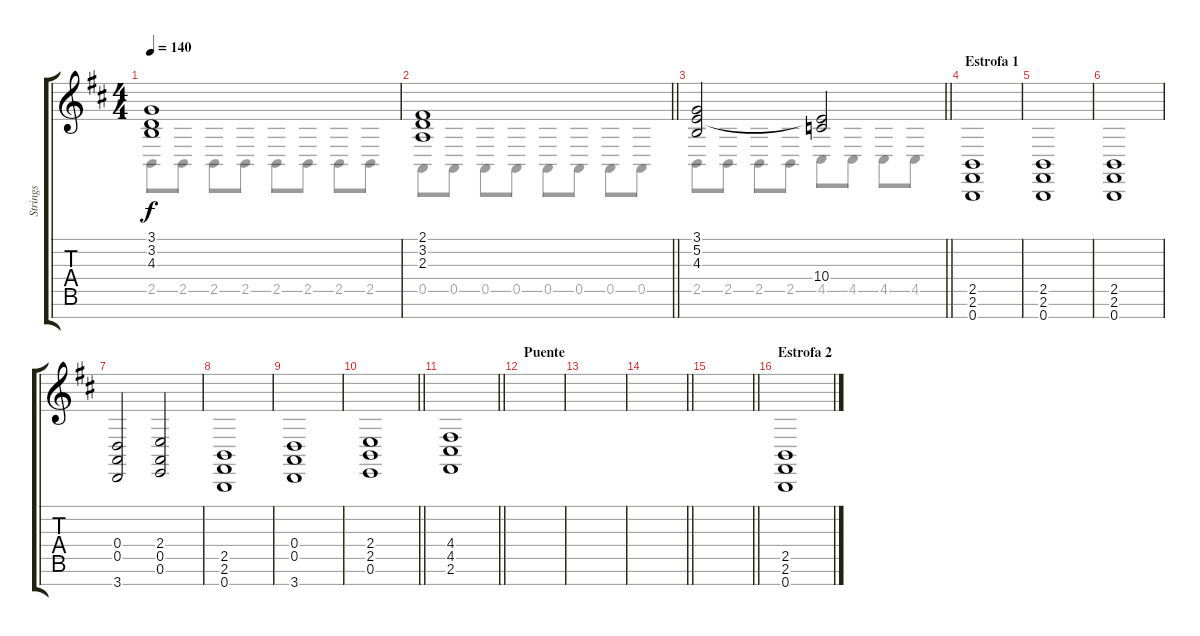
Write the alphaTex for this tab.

\track ("Strings" "Strings") {instrument stringensemble1}
\staff {score tabs}
\tuning (E4 B3 G3 D3 A2 E2 B1) {hide}
\voice
\ts (4 4)
\tempo 140
\clef g2
\ks bminor
(3.1 3.2 4.3).1{dy f} |
\barLineRight lightlight
(2.1 3.2 2.3).1 |
\barLineRight lightlight
(3.1 5.2 4.3).2 (5.2{t} 10.4).2 |
\section ("" "Estrofa 1")
(2.5 2.6 0.7).1 |
(2.5 2.6 0.7).1 |
(2.5 2.6 0.7).1 |
(0.4 0.5 3.7).2 (2.4 0.5 0.6).2 |
(2.5 2.6 0.7).1 |
(0.4 0.5 3.7).1 |
\barLineRight lightlight
(2.4 2.5 0.6).1 |
\barLineRight lightlight
(4.4 4.5 2.6).1 |
\section ("" "Puente")
|
|
\barLineRight lightlight
|
\barLineRight lightlight
|
\section ("" "Estrofa 2")
(2.5 2.6 0.7).1
\voice
\clef g2
\ottava regular
\simile none
\ks bminor
2.5.8{dy f} 2.5.8 2.5.8 2.5.8 2.5.8 2.5.8 2.5.8 2.5.8 |
\barLineRight lightlight
0.5.8 0.5.8 0.5.8 0.5.8 0.5.8 0.5.8 0.5.8 0.5.8 |
\barLineRight lightlight
2.5.8 2.5.8 2.5.8 2.5.8 4.5.8 4.5.8 4.5.8 4.5.8 |
|
|
|
|
|
|
\barLineRight lightlight
|
\barLineRight lightlight
|
|
|
\barLineRight lightlight
|
\barLineRight lightlight
|
